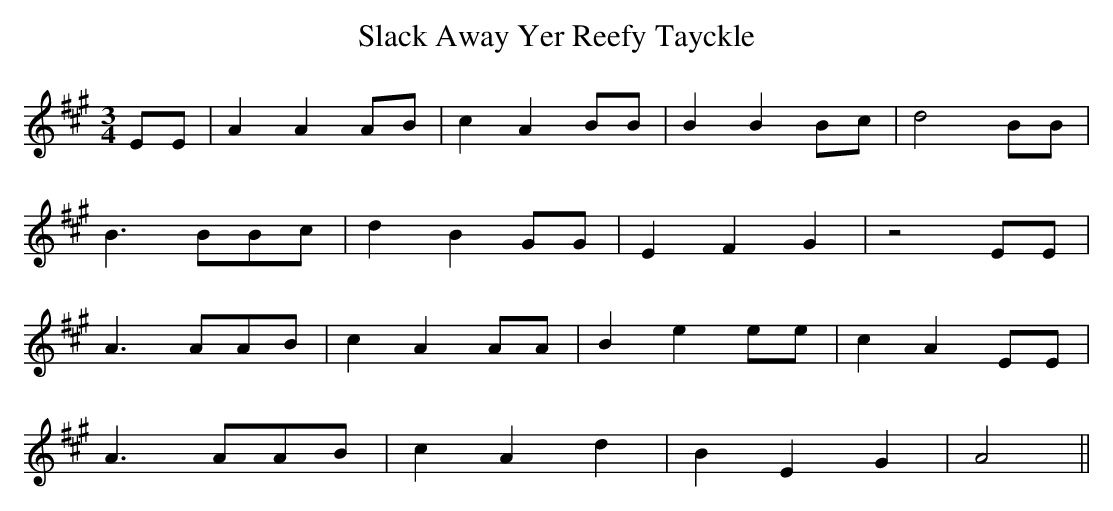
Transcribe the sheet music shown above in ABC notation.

X:1
T:Slack Away Yer Reefy Tayckle
M:3/4
L:1/8
K:A
EE|\
A2 A2 AB|c2 A2 BB|B2 B2 Bc|d4 BB|
B3  BBc |d2 B2 GG|E2 F2 G2|z4 EE|
A3  AAB |c2 A2 AA|B2 e2 ee|c2 A2 EE|
A3  AAB |c2 A2 d2|B2 E2 G2|A4 ||
